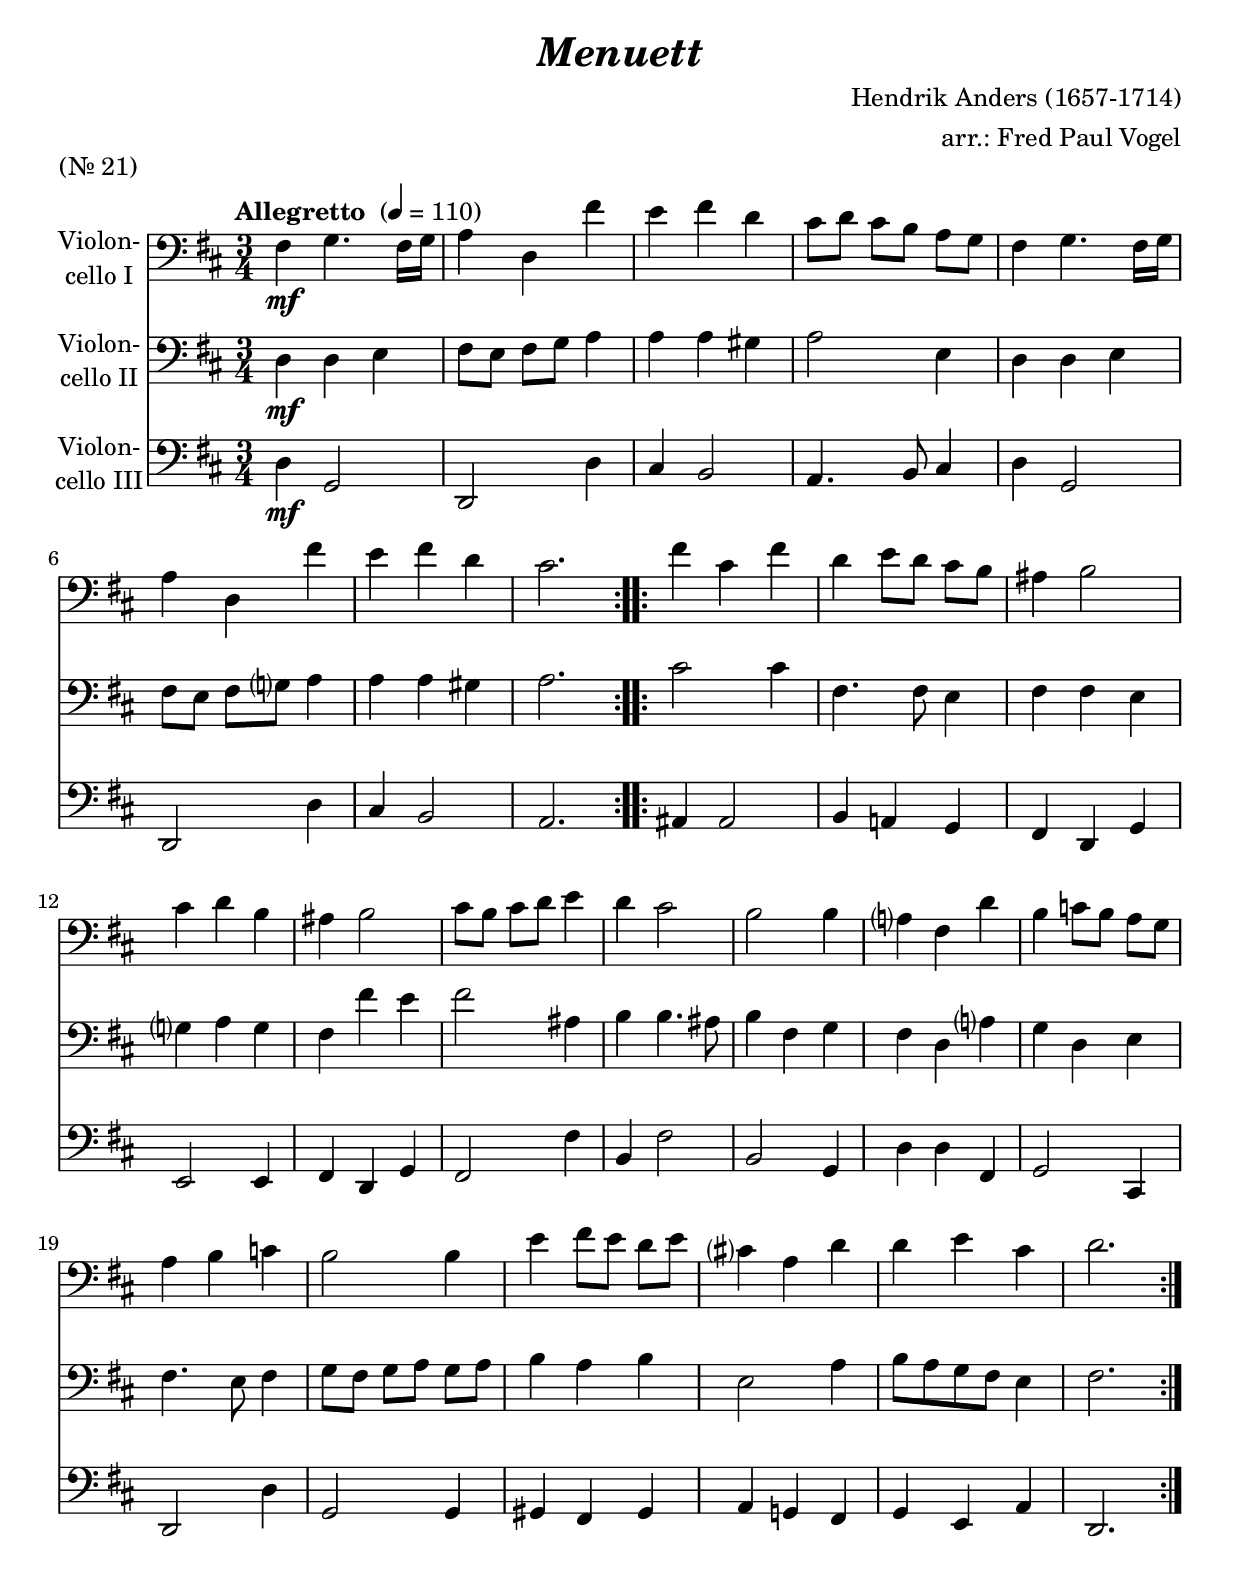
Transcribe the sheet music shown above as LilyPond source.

\version "2.18.2"
\include "deutsch.ly"

#(set-global-staff-size 22)

\header {
  title     = \markup \bold \italic "Menuett"
  composer  = "Hendrik Anders (1657-1714)"
  arranger  = "arr.: Fred Paul Vogel"
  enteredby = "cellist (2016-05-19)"
  piece     = "(Nr. 21)"
}

voiceconsts = {
  \key d \major
  \time 3/4
  \clef "bass"
  \tempo "Allegretto " 4=110
  \numericTimeSignature
%  \compressFullBarRests
  \set tupletSpannerDuration = #(ly:make-moment 1 4)
  % Set default beaming for all staves
  \set Timing.beamExceptions = #'()
  \set Timing.baseMoment     = #(ly:make-moment 1 4)
  \set Timing.beatStructure  = #'(1 1 1)
}

mist = "string ensemble 1"
%miba = "trombone"
miba = "bassoon"
mivc = "trombone"
mikl = "concertina"
mipz = "electric bass (finger)"

va = \relative c {
  \voiceconsts
%  \clef "tenor"

  \repeat volta 2 {
    fis4\mf g4. fis16 g
    a4 d, fis'
    e fis d
    cis8 d cis h a g
    fis4 g4. fis16 g
    a4 d, fis'

    e fis d
    cis2.
  }

  \repeat volta 2 {
    fis4 cis fis
    d e8 d cis h
    ais4 h2
    cis4 d h
    ais h2
    cis8 h cis d e4

    d cis2
    h h4
    a? fis d'
    h c8 h a g
    a4 h c
    h2 h4
    e fis8 e d e
    cis?4 a d

    d e cis
    d2.
  }
}

vb = \relative c {
  \voiceconsts

  \repeat volta 2 {
    d4\mf d e
    fis8 e fis g a4
    a a gis
    a2 e4
    d d e
    fis8 e fis g? a4

    a a gis
    a2.
  }

  \repeat volta 2 {
    cis2 cis4
    fis,4. fis8 e4
    fis fis e
    g? a g
    fis fis' e
    fis2 ais,4

    h4 h4. ais8
    h4 fis g
    fis d a'?
    g d e
    fis4. e8 fis4
    g8 fis g a g a
    h4 a h
    e,2 a4

    h8[ a g fis] e4
    fis2.
  }
}

vc = \relative c {
  \voiceconsts

  \repeat volta 2 {
    d4\mf g,2
    d d'4
    cis h2
    a4. h8 cis4
    d g,2
    d d'4

    cis h2
    a2.
  }

  \repeat volta 2 {
    ais4 ais2
    h4 a! g
    fis d g
    e2 e4
    fis d g
    fis2 fis'4

    h, fis'2
    h, g4
    d' d fis,
    g2 cis,4
    d2 d'4
    g,2 g4
    gis fis gis
    a g! fis

    g e a
    d,2.
  }
}


music = <<
      \new Staff {
        \set Staff.midiInstrument = \mist
        \set Staff.instrumentName = \markup \center-column { "Violon-" "cello I" }
        \transpose d d { \va }
      }

      \new Staff {
        \set Staff.midiInstrument = \mist
        \set Staff.instrumentName = \markup \center-column { "Violon-" "cello II" }
        \transpose d d { \vb }
      }

      \new Staff {
        \set Staff.midiInstrument = \miba
        \set Staff.instrumentName = \markup \center-column { "Violon-" "cello III" }
        \transpose d d { \vc }
      }
>>

\book {
  \score {
   \music
    \layout {}
  }

  \score {
    \unfoldRepeats \music

    \midi {
      \context {
        \Score
      }
    }
  }
}
